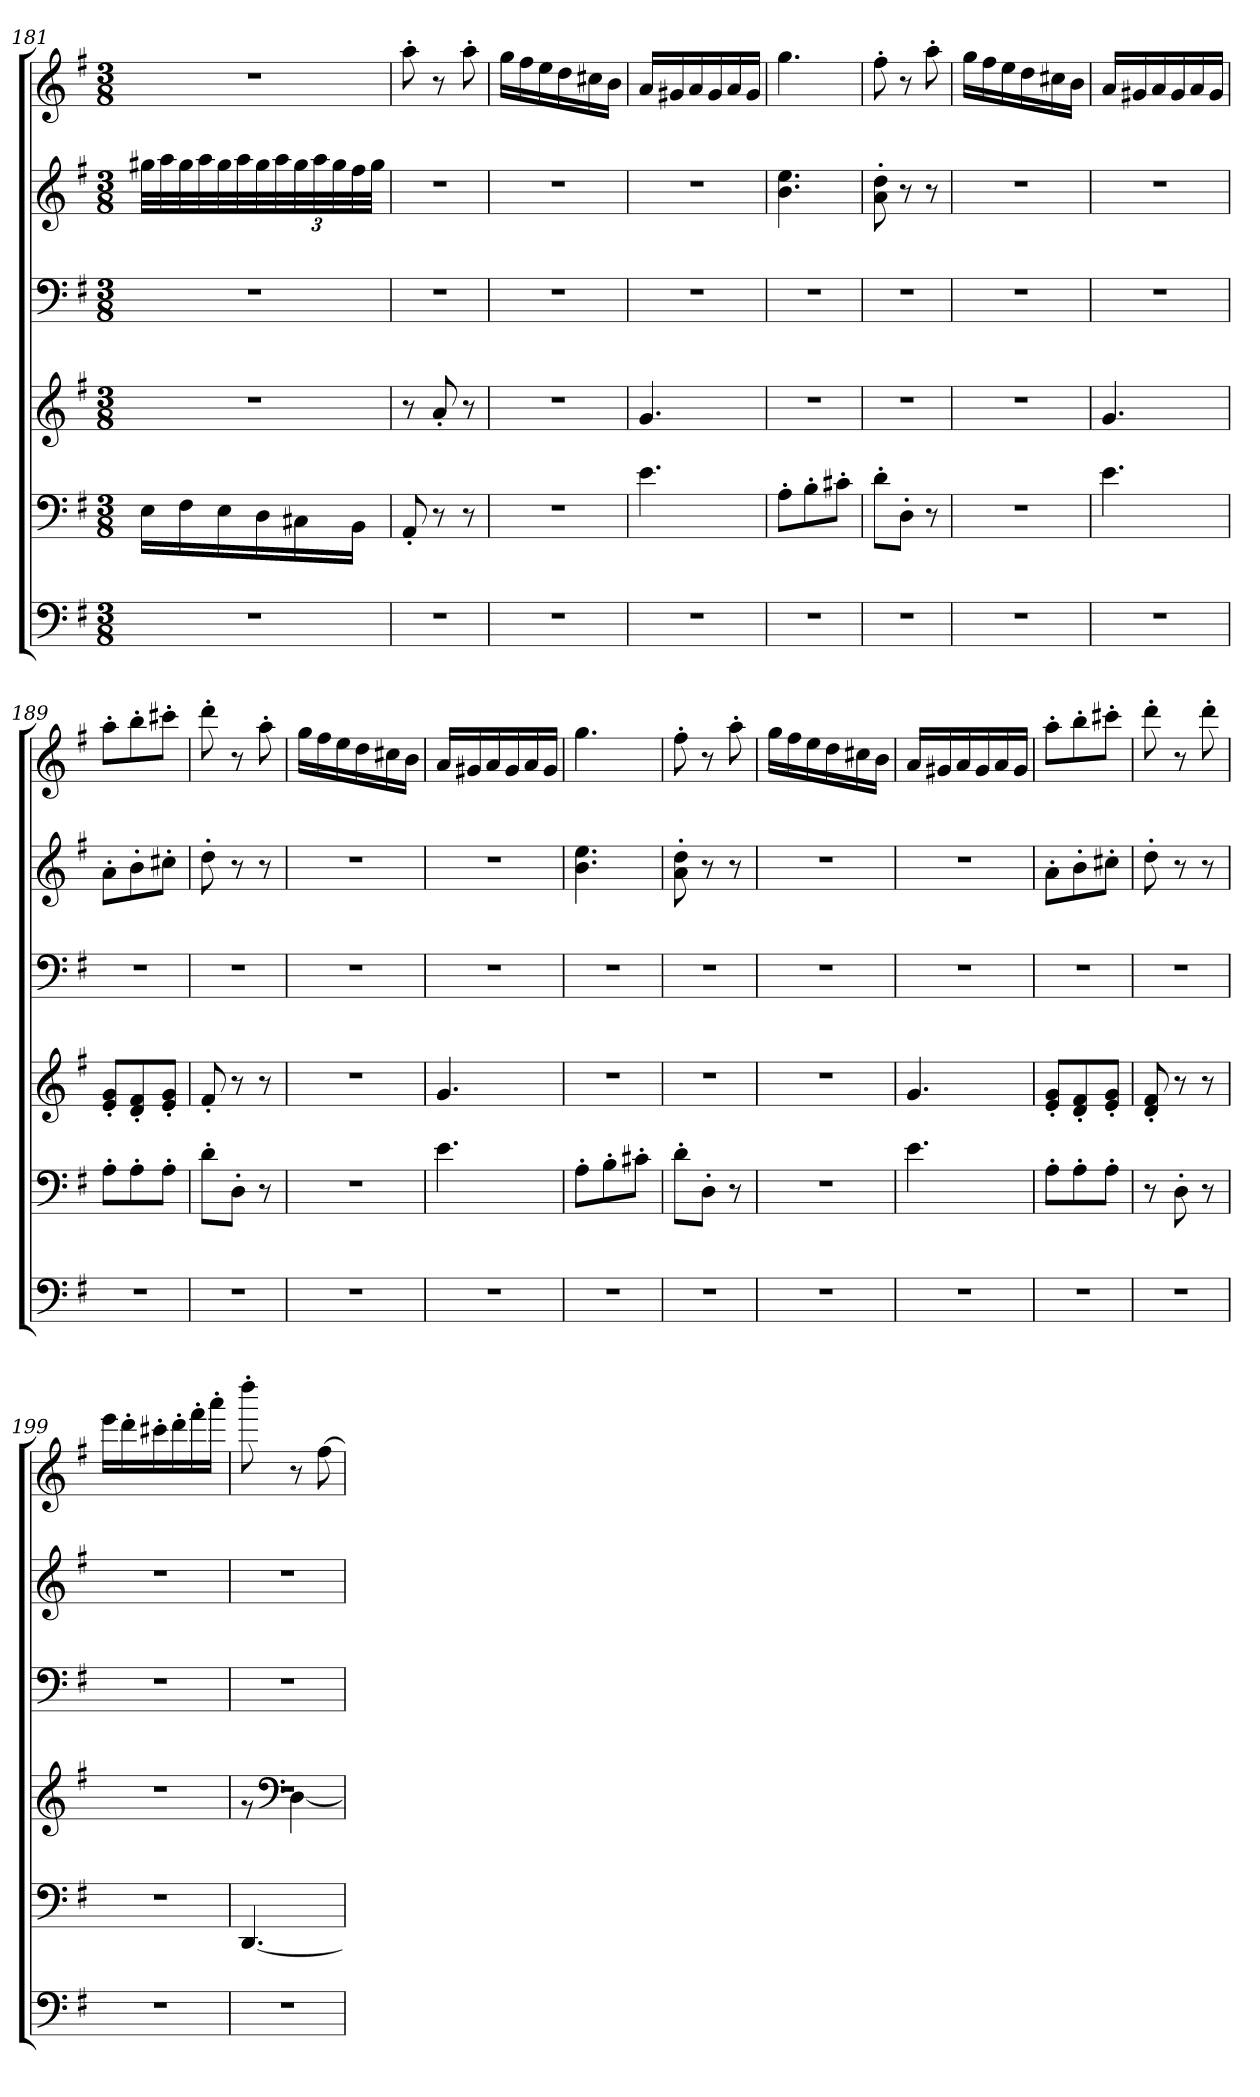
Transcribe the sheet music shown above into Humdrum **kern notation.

**kern	**kern	**kern	**kern	**kern	**kern
*part5	*part5	*part4	*part3	*part2	*part1
*staff6	*staff5	*staff4	*staff3	*staff2	*staff1
*clefF4	*clefF4	*clefG2	*clefF4	*clefG2	*clefG2
*k[f#]	*k[f#]	*k[f#]	*k[f#]	*k[f#]	*k[f#]
*M3/8	*M3/8	*M3/8	*M3/8	*M3/8	*M3/8
*MM111	*MM111	*MM111	*MM111	*MM111	*MM111
=181	=181	=181	=181	=181	=181
4.r	16E\LL	4.r	4.r	32gg#X\LLL	4.r
.	.	.	.	32aa\	.
.	16F#\	.	.	32gg#\	.
.	.	.	.	32aa\	.
.	16E\	.	.	32gg#\	.
.	.	.	.	32aa\	.
.	16D\	.	.	32gg#\	.
.	.	.	.	32aa\	.
*	*	*	*	*Xbrackettup	*
.	16C#X\	.	.	48gg#\	.
.	.	.	.	48aa\	.
.	.	.	.	48gg#\	.
.	16BB\JJ	.	.	32ff#\	.
.	.	.	.	32gg#\JJJ	.
!!LO:PB:g=z
=182	=182	=182	=182	=182	=182
4.r	8AA'/	8r	4.r	4.r	8aa'\
*	*	*	*	*	*MM107
.	8r	8a'/	.	.	8r
.	8r	8r	.	.	8aa'\
=183	=183	=183	=183	=183	=183
*	*	*	*	*	*MM111
4.r	4.r	4.r	4.r	4.r	16gg\LL
.	.	.	.	.	16ff#\
.	.	.	.	.	16ee\
.	.	.	.	.	16dd\
.	.	.	.	.	16cc#X\
.	.	.	.	.	16b\JJ
=184	=184	=184	=184	=184	=184
*	*	*	*	*	*MM111
4.r	4.e\	4.g/	4.r	4.r	16a/LL
.	.	.	.	.	16g#X/
.	.	.	.	.	16a/
.	.	.	.	.	16g#/
.	.	.	.	.	16a/
.	.	.	.	.	16g#/JJ
=185	=185	=185	=185	=185	=185
*	*	*	*	*	*MM111
4.r	8A'\L	4.r	4.r	4.b\ 4.ee\	4.gg\
.	8B'\	.	.	.	.
.	8c#X'\J	.	.	.	.
=186	=186	=186	=186	=186	=186
*	*	*	*	*	*MM111
4.r	8d'\L	4.r	4.r	8a\' 8dd\'	8ff#'\
*	*	*	*	*	*MM107
.	8D'\J	.	.	8r	8r
.	8r	.	.	8r	8aa'\
=187	=187	=187	=187	=187	=187
*	*	*	*	*	*MM111
4.r	4.r	4.r	4.r	4.r	16gg\LL
.	.	.	.	.	16ff#\
.	.	.	.	.	16ee\
.	.	.	.	.	16dd\
.	.	.	.	.	16cc#X\
.	.	.	.	.	16b\JJ
!!LO:LB:g=z
=188	=188	=188	=188	=188	=188
*	*	*	*	*	*MM111
4.r	4.e\	4.g/	4.r	4.r	16a/LL
.	.	.	.	.	16g#X/
.	.	.	.	.	16a/
.	.	.	.	.	16g#/
.	.	.	.	.	16a/
.	.	.	.	.	16g#/JJ
=189	=189	=189	=189	=189	=189
*	*	*	*	*	*MM111
4.r	8A'\L	8e/' 8g/'L	4.r	8a'\L	8aa'\L
.	8A'\	8d/' 8f#/'	.	8b'\	8bb'\
.	8A'\J	8e/' 8g/'J	.	8cc#X'\J	8ccc#X'\J
=190	=190	=190	=190	=190	=190
*	*	*	*	*	*MM111
4.r	8d'\L	8f#'/	4.r	8dd'\	8ddd'\
*	*	*	*	*	*MM105
.	8D'\J	8r	.	8r	8r
*	*	*	*	*	*MM107
.	8r	8r	.	8r	8aa'\
=191	=191	=191	=191	=191	=191
*	*	*	*	*	*MM111
4.r	4.r	4.r	4.r	4.r	16gg\LL
.	.	.	.	.	16ff#\
.	.	.	.	.	16ee\
.	.	.	.	.	16dd\
.	.	.	.	.	16cc#X\
.	.	.	.	.	16b\JJ
=192	=192	=192	=192	=192	=192
*	*	*	*	*	*MM111
4.r	4.e\	4.g/	4.r	4.r	16a/LL
.	.	.	.	.	16g#X/
.	.	.	.	.	16a/
.	.	.	.	.	16g#/
.	.	.	.	.	16a/
.	.	.	.	.	16g#/JJ
=193	=193	=193	=193	=193	=193
*	*	*	*	*	*MM111
4.r	8A'\L	4.r	4.r	4.b\ 4.ee\	4.gg\
.	8B'\	.	.	.	.
.	8c#X'\J	.	.	.	.
=194	=194	=194	=194	=194	=194
*	*	*	*	*	*MM111
4.r	8d'\L	4.r	4.r	8a\' 8dd\'	8ff#'\
*	*	*	*	*	*MM107
.	8D'\J	.	.	8r	8r
.	8r	.	.	8r	8aa'\
!!LO:PB:g=z
=195	=195	=195	=195	=195	=195
*	*	*	*	*	*MM111
4.r	4.r	4.r	4.r	4.r	16gg\LL
.	.	.	.	.	16ff#\
.	.	.	.	.	16ee\
.	.	.	.	.	16dd\
.	.	.	.	.	16cc#X\
.	.	.	.	.	16b\JJ
=196	=196	=196	=196	=196	=196
*	*	*	*	*	*MM111
4.r	4.e\	4.g/	4.r	4.r	16a/LL
.	.	.	.	.	16g#X/
.	.	.	.	.	16a/
.	.	.	.	.	16g#/
.	.	.	.	.	16a/
.	.	.	.	.	16g#/JJ
=197	=197	=197	=197	=197	=197
*	*	*	*	*	*MM111
4.r	8A'\L	8e/' 8g/'L	4.r	8a'\L	8aa'\L
.	8A'\	8d/' 8f#/'	.	8b'\	8bb'\
.	8A'\J	8e/' 8g/'J	.	8cc#X'\J	8ccc#X'\J
=198	=198	=198	=198	=198	=198
*	*	*	*	*	*MM111
4.r	8r	8d/' 8f#/'	4.r	8dd'\	8ddd'\
*	*	*	*	*	*MM100
.	8D'\	8r	.	8r	8r
*	*	*	*	*	*MM111
.	8r	8r	.	8r	8ddd'\
=199	=199	=199	=199	=199	=199
*	*	*	*	*	*MM111
4.r	4.r	4.r	4.r	4.r	16eee\LL
.	.	.	.	.	16ddd'\
.	.	.	.	.	16ccc#X'\
.	.	.	.	.	16ddd'\
.	.	.	.	.	16fff#'\
.	.	.	.	.	16aaa'\JJ
=200	=200	=200	=200	=200	=200
*	*	*	*	*	*MM111
*	*	*^	*	*	*
4.r	[4.DD/	4.r	8r	4.r	4.r	8dddd'\
*	*	*clefF4	*	*	*	*
.	.	.	[4D\	.	.	8r
.	.	.	.	.	.	[8ff#\
*	*	*v	*v	*	*	*
=	=	=	=	=	=
*-	*-	*-	*-	*-	*-
